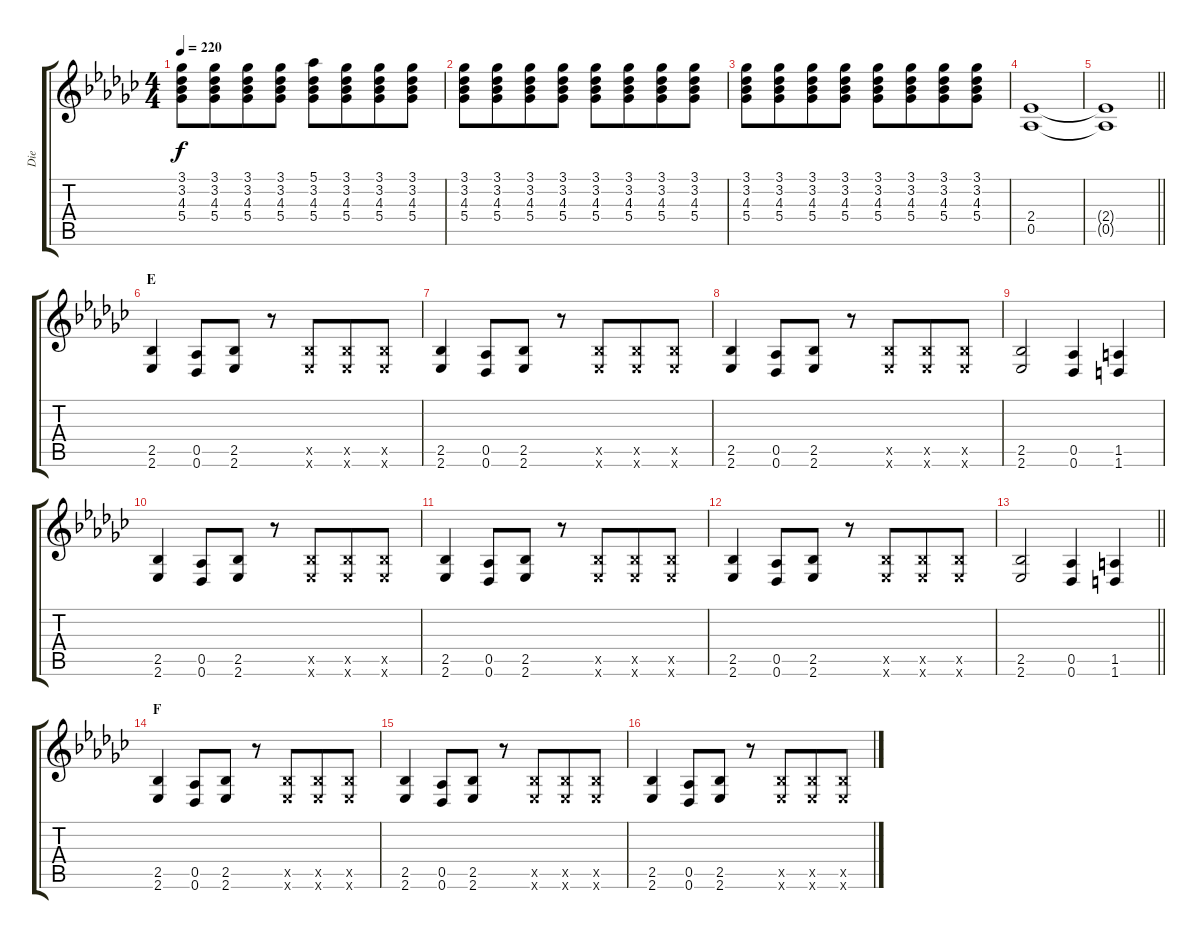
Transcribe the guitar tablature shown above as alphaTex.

\track ("Die" "Die") {instrument distortionguitar}
\staff {score tabs}
\tuning (Eb4 Bb3 Gb3 Db3 Ab2 Db2) {hide}
\ts (4 4)
\tempo 220
\clef g2
\ks ebminor
(3.1 3.2 4.3 5.4).8{dy f} (3.1 3.2 4.3 5.4).8{beam merge} (3.1 3.2 4.3 5.4).8 (3.1 3.2 4.3 5.4).8 (5.1 3.2 4.3 5.4).8 (3.1 3.2 4.3 5.4).8{beam merge} (3.1 3.2 4.3 5.4).8 (3.1 3.2 4.3 5.4).8 |
(3.1 3.2 4.3 5.4).8 (3.1 3.2 4.3 5.4).8{beam merge} (3.1 3.2 4.3 5.4).8 (3.1 3.2 4.3 5.4).8 (3.1 3.2 4.3 5.4).8 (3.1 3.2 4.3 5.4).8{beam merge} (3.1 3.2 4.3 5.4).8 (3.1 3.2 4.3 5.4).8 |
(3.1 3.2 4.3 5.4).8 (3.1 3.2 4.3 5.4).8{beam merge} (3.1 3.2 4.3 5.4).8 (3.1 3.2 4.3 5.4).8 (3.1 3.2 4.3 5.4).8 (3.1 3.2 4.3 5.4).8{beam merge} (3.1 3.2 4.3 5.4).8 (3.1 3.2 4.3 5.4).8 |
(2.4 0.5).1 |
\barLineRight lightlight
(2.4{t} 0.5{t}).1 |
\section ("" "E")
(2.5 2.6).4 (0.5 0.6).8 (2.5 2.6).8 r.8 (2.5{x} 2.6{x}).8{beam merge} (2.5{x} 2.6{x}).8{beam merge} (2.5{x} 2.6{x}).8 |
(2.5 2.6).4 (0.5 0.6).8 (2.5 2.6).8 r.8 (2.5{x} 2.6{x}).8{beam merge} (2.5{x} 2.6{x}).8{beam merge} (2.5{x} 2.6{x}).8 |
(2.5 2.6).4 (0.5 0.6).8 (2.5 2.6).8 r.8 (2.5{x} 2.6{x}).8{beam merge} (2.5{x} 2.6{x}).8{beam merge} (2.5{x} 2.6{x}).8 |
(2.5 2.6).2 (0.5 0.6).4 (1.5 1.6).4 |
(2.5 2.6).4 (0.5 0.6).8 (2.5 2.6).8 r.8 (2.5{x} 2.6{x}).8{beam merge} (2.5{x} 2.6{x}).8{beam merge} (2.5{x} 2.6{x}).8 |
(2.5 2.6).4 (0.5 0.6).8 (2.5 2.6).8 r.8 (2.5{x} 2.6{x}).8{beam merge} (2.5{x} 2.6{x}).8{beam merge} (2.5{x} 2.6{x}).8 |
(2.5 2.6).4 (0.5 0.6).8 (2.5 2.6).8 r.8 (2.5{x} 2.6{x}).8{beam merge} (2.5{x} 2.6{x}).8{beam merge} (2.5{x} 2.6{x}).8 |
\barLineRight lightlight
(2.5 2.6).2 (0.5 0.6).4 (1.5 1.6).4 |
\section ("" "F")
(2.5 2.6).4 (0.5 0.6).8 (2.5 2.6).8 r.8 (2.5{x} 2.6{x}).8{beam merge} (2.5{x} 2.6{x}).8{beam merge} (2.5{x} 2.6{x}).8 |
(2.5 2.6).4 (0.5 0.6).8 (2.5 2.6).8 r.8 (2.5{x} 2.6{x}).8{beam merge} (2.5{x} 2.6{x}).8{beam merge} (2.5{x} 2.6{x}).8 |
(2.5 2.6).4 (0.5 0.6).8 (2.5 2.6).8 r.8 (2.5{x} 2.6{x}).8{beam merge} (2.5{x} 2.6{x}).8{beam merge} (2.5{x} 2.6{x}).8
